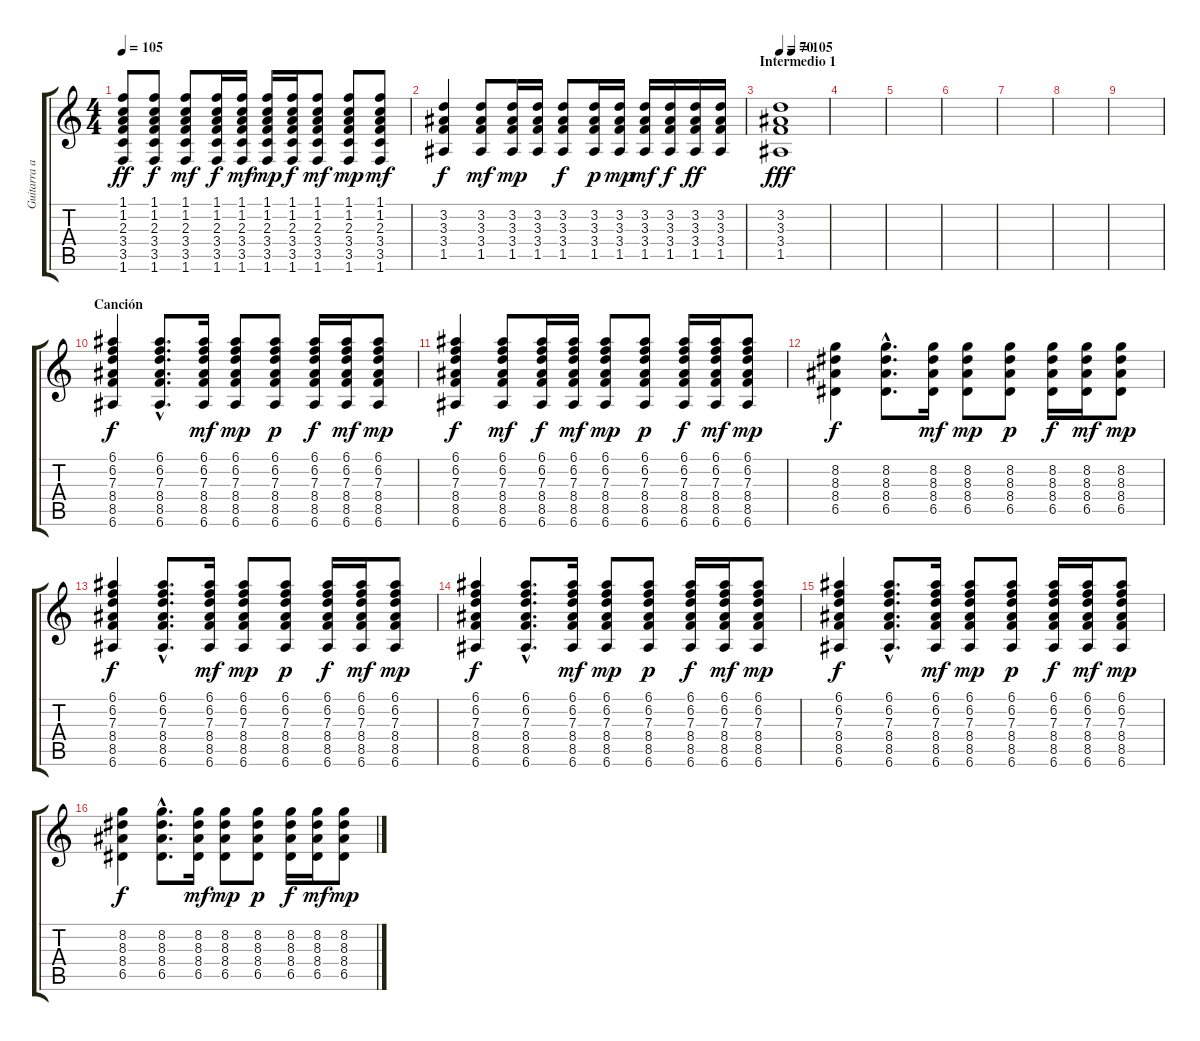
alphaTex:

\track ("Guitarra acústica" "Guitarra a") {instrument acousticguitarsteel}
\staff {score tabs}
\tuning (E4 B3 G3 D3 A2 E2) {hide}
\ts (4 4)
\tempo 105
\clef g2
\ks c
(1.1 1.2 2.3 3.4 3.5 1.6).8{dy ff} (1.1 1.2 2.3 3.4 3.5 1.6).8{dy f} (1.1 1.2 2.3 3.4 3.5 1.6).8{dy mf} (1.1 1.2 2.3 3.4 3.5 1.6).16{dy f} (1.1 1.2 2.3 3.4 3.5 1.6).16{dy mf} (1.1 1.2 2.3 3.4 3.5 1.6).16{dy mp} (1.1 1.2 2.3 3.4 3.5 1.6).16{dy f} (1.1 1.2 2.3 3.4 3.5 1.6).8{dy mf} (1.1 1.2 2.3 3.4 3.5 1.6).8{dy mp} (1.1 1.2 2.3 3.4 3.5 1.6).8{dy mf} |
(3.2 3.3 3.4 1.5).4{dy f} (3.2 3.3 3.4 1.5).8{dy mf} (3.2 3.3 3.4 1.5).16{dy mp} (3.2 3.3 3.4 1.5).16 (3.2 3.3 3.4 1.5).8{dy f} (3.2 3.3 3.4 1.5).16{dy p} (3.2 3.3 3.4 1.5).16{dy mp} (3.2 3.3 3.4 1.5).16{dy mf} (3.2 3.3 3.4 1.5).16{dy f} (3.2 3.3 3.4 1.5).16{dy ff} (3.2 3.3 3.4 1.5).16 |
\section ("" "Intermedio 1")
\tempo 70
\tempo (105 0.25)
(3.2 3.3 3.4 1.5).1{dy fff} |
|
|
|
|
|
|
\section ("" "Canción")
(6.1 6.2 7.3 8.4 8.5 6.6).4{dy f} (6.1{hac} 6.2{hac} 7.3{hac} 8.4{hac} 8.5{hac} 6.6{hac}).8{d} (6.1 6.2 7.3 8.4 8.5 6.6).16{dy mf} (6.1 6.2 7.3 8.4 8.5 6.6).8{dy mp} (6.1 6.2 7.3 8.4 8.5 6.6).8{dy p} (6.1 6.2 7.3 8.4 8.5 6.6).16{dy f} (6.1 6.2 7.3 8.4 8.5 6.6).16{dy mf} (6.1 6.2 7.3 8.4 8.5 6.6).8{dy mp} |
(6.1 6.2 7.3 8.4 8.5 6.6).4{dy f} (6.1 6.2 7.3 8.4 8.5 6.6).8{dy mf} (6.1 6.2 7.3 8.4 8.5 6.6).16{dy f} (6.1 6.2 7.3 8.4 8.5 6.6).16{dy mf} (6.1 6.2 7.3 8.4 8.5 6.6).8{dy mp} (6.1 6.2 7.3 8.4 8.5 6.6).8{dy p} (6.1 6.2 7.3 8.4 8.5 6.6).16{dy f} (6.1 6.2 7.3 8.4 8.5 6.6).16{dy mf} (6.1 6.2 7.3 8.4 8.5 6.6).8{dy mp} |
(8.2 8.3 8.4 6.5).4{dy f} (8.2{hac} 8.3{hac} 8.4{hac} 6.5{hac}).8{d} (8.2 8.3 8.4 6.5).16{dy mf} (8.2 8.3 8.4 6.5).8{dy mp} (8.2 8.3 8.4 6.5).8{dy p} (8.2 8.3 8.4 6.5).16{dy f} (8.2 8.3 8.4 6.5).16{dy mf} (8.2 8.3 8.4 6.5).8{dy mp} |
(6.1 6.2 7.3 8.4 8.5 6.6).4{dy f} (6.1{hac} 6.2{hac} 7.3{hac} 8.4{hac} 8.5{hac} 6.6{hac}).8{d} (6.1 6.2 7.3 8.4 8.5 6.6).16{dy mf} (6.1 6.2 7.3 8.4 8.5 6.6).8{dy mp} (6.1 6.2 7.3 8.4 8.5 6.6).8{dy p} (6.1 6.2 7.3 8.4 8.5 6.6).16{dy f} (6.1 6.2 7.3 8.4 8.5 6.6).16{dy mf} (6.1 6.2 7.3 8.4 8.5 6.6).8{dy mp} |
(6.1 6.2 7.3 8.4 8.5 6.6).4{dy f} (6.1{hac} 6.2{hac} 7.3{hac} 8.4{hac} 8.5{hac} 6.6{hac}).8{d} (6.1 6.2 7.3 8.4 8.5 6.6).16{dy mf} (6.1 6.2 7.3 8.4 8.5 6.6).8{dy mp} (6.1 6.2 7.3 8.4 8.5 6.6).8{dy p} (6.1 6.2 7.3 8.4 8.5 6.6).16{dy f} (6.1 6.2 7.3 8.4 8.5 6.6).16{dy mf} (6.1 6.2 7.3 8.4 8.5 6.6).8{dy mp} |
(6.1 6.2 7.3 8.4 8.5 6.6).4{dy f} (6.1{hac} 6.2{hac} 7.3{hac} 8.4{hac} 8.5{hac} 6.6{hac}).8{d} (6.1 6.2 7.3 8.4 8.5 6.6).16{dy mf} (6.1 6.2 7.3 8.4 8.5 6.6).8{dy mp} (6.1 6.2 7.3 8.4 8.5 6.6).8{dy p} (6.1 6.2 7.3 8.4 8.5 6.6).16{dy f} (6.1 6.2 7.3 8.4 8.5 6.6).16{dy mf} (6.1 6.2 7.3 8.4 8.5 6.6).8{dy mp} |
(8.2 8.3 8.4 6.5).4{dy f} (8.2{hac} 8.3{hac} 8.4{hac} 6.5{hac}).8{d} (8.2 8.3 8.4 6.5).16{dy mf} (8.2 8.3 8.4 6.5).8{dy mp} (8.2 8.3 8.4 6.5).8{dy p} (8.2 8.3 8.4 6.5).16{dy f} (8.2 8.3 8.4 6.5).16{dy mf} (8.2 8.3 8.4 6.5).8{dy mp}
